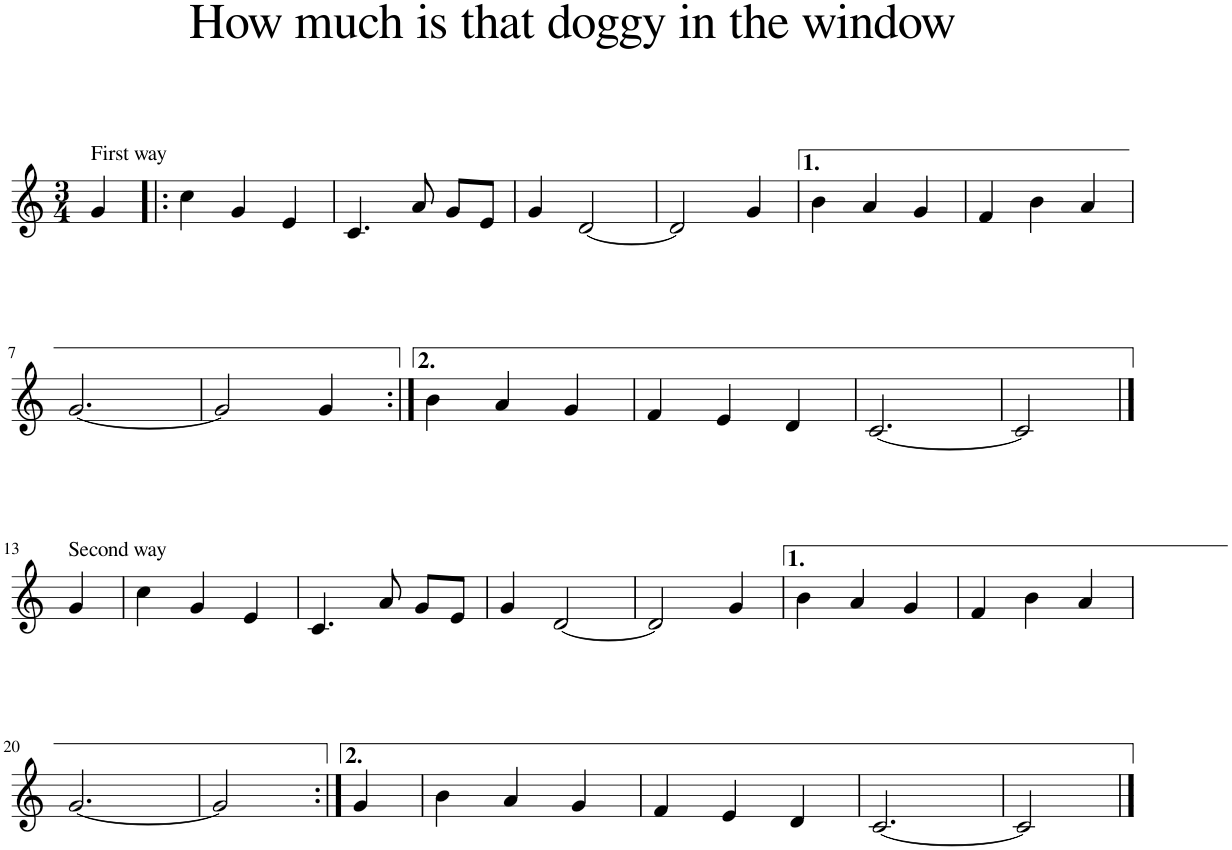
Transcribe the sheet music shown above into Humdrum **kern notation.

**kern
*part1
*staff1
*I"Pan Flute
*I'P Fl
*clefG2
*k[]
*M3/4
=
!LO:TX:a:t=First way
4g/
=1!|:
4cc\
4g/
4e/
=2
4.c/
8a/
8g/L
8e/J
=3
4g/
[2d/
=4
2d/]
4g/
=5
4b\
4a/
4g/
=6
4f/
4b\
4a/
!!LO:LB:g=z
=7
[2.g/
=8
2g/]
4g/
=9:|!
4b\
4a/
4g/
=10
4f/
4e/
4d/
=11
[2.c/
=12
2c/]
!!LO:LB:g=z
==13
!LO:TX:a:t=Second way
4g/
=14
4cc\
4g/
4e/
=15
4.c/
8a/
8g/L
8e/J
=16
4g/
[2d/
=17
2d/]
4g/
=18
4b\
4a/
4g/
=19
4f/
4b\
4a/
!!LO:LB:g=z
=20
[2.g/
=21
2g/]
=22:|!
4g/
=23
4b\
4a/
4g/
=24
4f/
4e/
4d/
=25
[2.c/
=26
2c/]
==
*-
